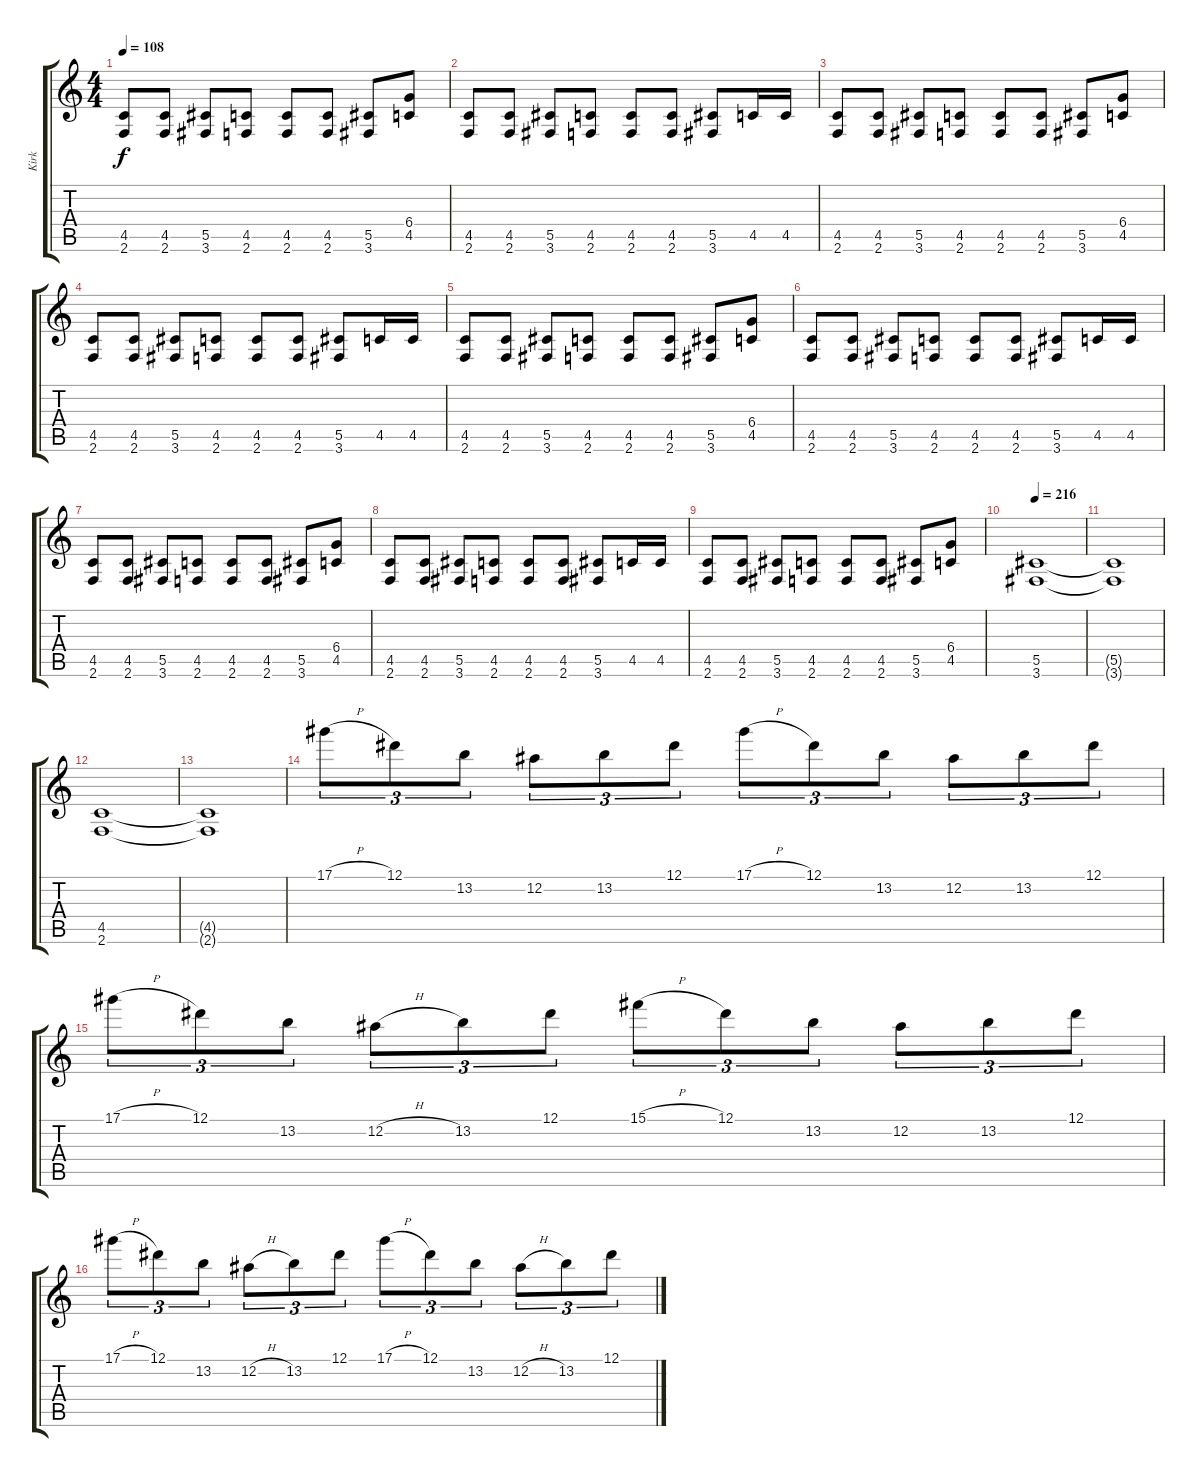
\track ("Kirk" "Kirk") {instrument distortionguitar}
\staff {score tabs}
\tuning (Eb4 Bb3 Gb3 Db3 Ab2 Eb2) {hide}
\ts (4 4)
\tempo 108
\clef g2
\ks c
(4.5 2.6).8{dy f} (4.5 2.6).8 (5.5 3.6).8 (4.5 2.6).8 (4.5 2.6).8 (4.5 2.6).8 (5.5 3.6).8 (6.4 4.5).8 |
(4.5 2.6).8 (4.5 2.6).8 (5.5 3.6).8 (4.5 2.6).8 (4.5 2.6).8 (4.5 2.6).8 (5.5 3.6).8 4.5.16 4.5.16 |
(4.5 2.6).8 (4.5 2.6).8 (5.5 3.6).8 (4.5 2.6).8 (4.5 2.6).8 (4.5 2.6).8 (5.5 3.6).8 (6.4 4.5).8 |
(4.5 2.6).8 (4.5 2.6).8 (5.5 3.6).8 (4.5 2.6).8 (4.5 2.6).8 (4.5 2.6).8 (5.5 3.6).8 4.5.16 4.5.16 |
(4.5 2.6).8 (4.5 2.6).8 (5.5 3.6).8 (4.5 2.6).8 (4.5 2.6).8 (4.5 2.6).8 (5.5 3.6).8 (6.4 4.5).8 |
(4.5 2.6).8 (4.5 2.6).8 (5.5 3.6).8 (4.5 2.6).8 (4.5 2.6).8 (4.5 2.6).8 (5.5 3.6).8 4.5.16 4.5.16 |
(4.5 2.6).8 (4.5 2.6).8 (5.5 3.6).8 (4.5 2.6).8 (4.5 2.6).8 (4.5 2.6).8 (5.5 3.6).8 (6.4 4.5).8 |
(4.5 2.6).8 (4.5 2.6).8 (5.5 3.6).8 (4.5 2.6).8 (4.5 2.6).8 (4.5 2.6).8 (5.5 3.6).8 4.5.16 4.5.16 |
(4.5 2.6).8 (4.5 2.6).8 (5.5 3.6).8 (4.5 2.6).8 (4.5 2.6).8 (4.5 2.6).8 (5.5 3.6).8 (6.4 4.5).8 |
\tempo 216
(5.5 3.6).1 |
(5.5{t} 3.6{t}).1 |
(4.5 2.6).1 |
(4.5{t} 2.6{t}).1 |
17.1{h}.8{tu (3 2)} 12.1.8{tu (3 2)} 13.2.8{tu (3 2)} 12.2.8{tu (3 2)} 13.2.8{tu (3 2)} 12.1.8{tu (3 2)} 17.1{h}.8{tu (3 2)} 12.1.8{tu (3 2)} 13.2.8{tu (3 2)} 12.2.8{tu (3 2)} 13.2.8{tu (3 2)} 12.1.8{tu (3 2)} |
17.1{h}.8{tu (3 2)} 12.1.8{tu (3 2)} 13.2.8{tu (3 2)} 12.2{h}.8{tu (3 2)} 13.2.8{tu (3 2)} 12.1.8{tu (3 2)} 15.1{h}.8{tu (3 2)} 12.1.8{tu (3 2)} 13.2.8{tu (3 2)} 12.2.8{tu (3 2)} 13.2.8{tu (3 2)} 12.1.8{tu (3 2)} |
17.1{h}.8{tu (3 2)} 12.1.8{tu (3 2)} 13.2.8{tu (3 2)} 12.2{h}.8{tu (3 2)} 13.2.8{tu (3 2)} 12.1.8{tu (3 2)} 17.1{h}.8{tu (3 2)} 12.1.8{tu (3 2)} 13.2.8{tu (3 2)} 12.2{h}.8{tu (3 2)} 13.2.8{tu (3 2)} 12.1.8{tu (3 2)}
